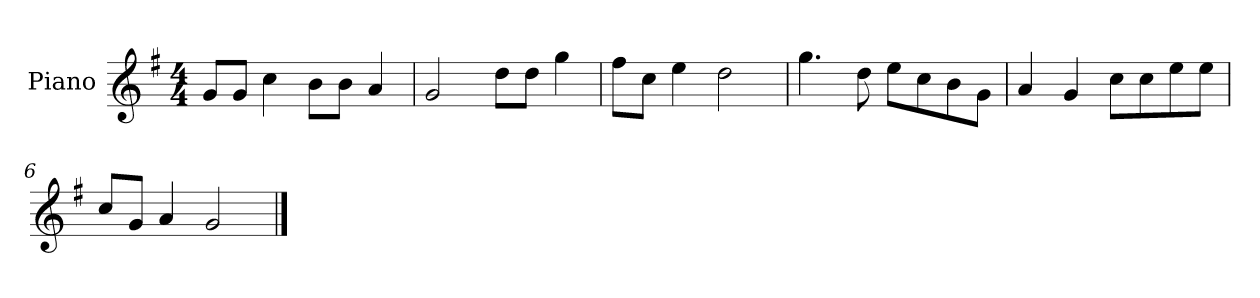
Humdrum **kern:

**kern
*part1
*staff1
*I"Piano
*I'P-no
*clefG2
*k[f#]
*M4/4
*MM90
=1
8g/L
8g/J
4cc\
8b\L
8b\J
4a/
=2
2g/
8dd\L
8dd\J
4gg\
=3
8ff#\L
8cc\J
4ee\
2dd\
=4
4.gg\
8dd\
8ee\L
8cc\
8b\
8g\J
=5
4a/
4g/
8cc\L
8cc\
8ee\
8ee\J
=6
8cc/L
8g/J
4a/
2g/
==
*-
